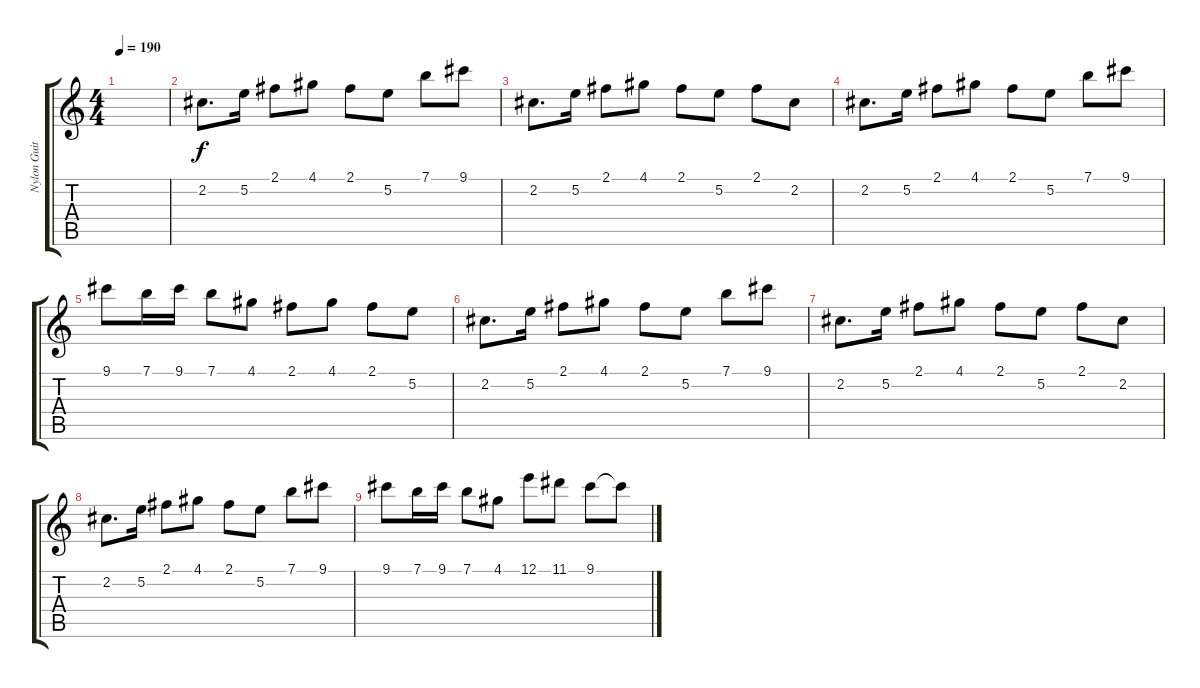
\track ("Nylon Guitar" "Nylon Guit") {instrument acousticguitarnylon}
\staff {score tabs}
\tuning (E4 B3 G3 D3 A2 E2) {hide}
\ts (4 4)
\tempo 190
\clef g2
\ks c
|
2.2.8{d} 5.2.16 2.1.8 4.1.8 2.1.8 5.2.8 7.1.8 9.1.8 |
2.2.8{d} 5.2.16 2.1.8 4.1.8 2.1.8 5.2.8 2.1.8 2.2.8 |
2.2.8{d} 5.2.16 2.1.8 4.1.8 2.1.8 5.2.8 7.1.8 9.1.8 |
9.1.8 7.1.16 9.1.16 7.1.8 4.1.8 2.1.8 4.1.8 2.1.8 5.2.8 |
2.2.8{d} 5.2.16 2.1.8 4.1.8 2.1.8 5.2.8 7.1.8 9.1.8 |
2.2.8{d} 5.2.16 2.1.8 4.1.8 2.1.8 5.2.8 2.1.8 2.2.8 |
2.2.8{d} 5.2.16 2.1.8 4.1.8 2.1.8 5.2.8 7.1.8 9.1.8 |
9.1.8 7.1.16 9.1.16 7.1.8 4.1.8 12.1.8 11.1.8 9.1.8 9.1{t}.8
